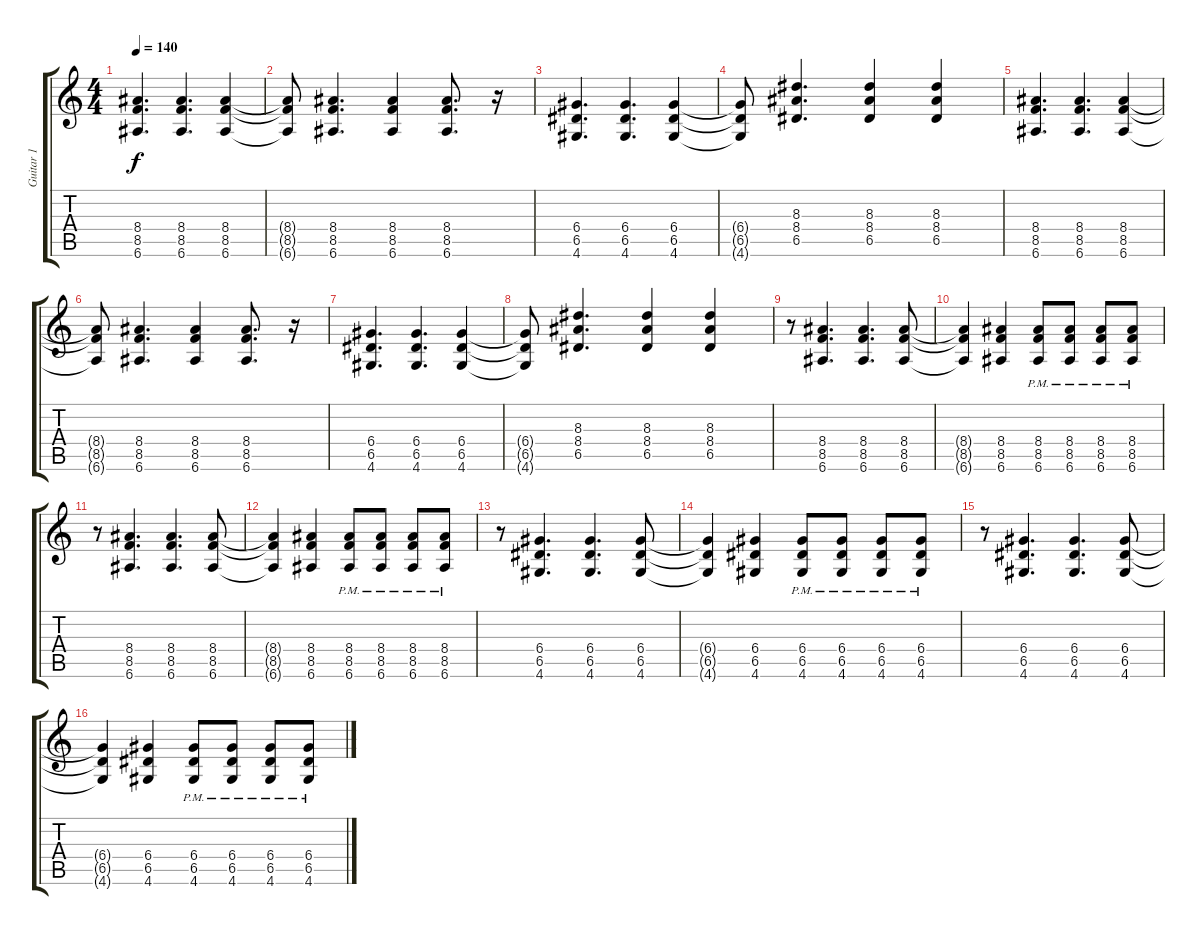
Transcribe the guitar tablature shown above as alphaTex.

\track ("Guitar 1" "Guitar 1") {instrument overdrivenguitar}
\staff {score tabs}
\tuning (E4 B3 G3 D3 A2 E2) {hide}
\ts (4 4)
\tempo 140
\clef g2
\ks c
(8.4 8.5 6.6).4{d dy f} (8.4 8.5 6.6).4{d} (8.4 8.5 6.6).4 |
(8.4{t} 8.5{t} 6.6{t}).8 (8.4 8.5 6.6).4{d} (8.4 8.5 6.6).4 (8.4 8.5 6.6).8{d} r.16 |
(6.4 6.5 4.6).4{d} (6.4 6.5 4.6).4{d} (6.4 6.5 4.6).4 |
(6.4{t} 6.5{t} 4.6{t}).8 (8.3 8.4 6.5).4{d} (8.3 8.4 6.5).4 (8.3 8.4 6.5).4 |
(8.4 8.5 6.6).4{d} (8.4 8.5 6.6).4{d} (8.4 8.5 6.6).4 |
(8.4{t} 8.5{t} 6.6{t}).8 (8.4 8.5 6.6).4{d} (8.4 8.5 6.6).4 (8.4 8.5 6.6).8{d} r.16 |
(6.4 6.5 4.6).4{d} (6.4 6.5 4.6).4{d} (6.4 6.5 4.6).4 |
(6.4{t} 6.5{t} 4.6{t}).8 (8.3 8.4 6.5).4{d} (8.3 8.4 6.5).4 (8.3 8.4 6.5).4 |
r.8 (8.4 8.5 6.6).4{d} (8.4 8.5 6.6).4{d} (8.4 8.5 6.6).8 |
(8.4{t} 8.5{t} 6.6{t}).4 (8.4 8.5 6.6).4 (8.4{pm} 8.5{pm} 6.6{pm}).8 (8.4{pm} 8.5{pm} 6.6{pm}).8 (8.4{pm} 8.5{pm} 6.6{pm}).8 (8.4{pm} 8.5{pm} 6.6{pm}).8 |
r.8 (8.4 8.5 6.6).4{d} (8.4 8.5 6.6).4{d} (8.4 8.5 6.6).8 |
(8.4{t} 8.5{t} 6.6{t}).4 (8.4 8.5 6.6).4 (8.4{pm} 8.5{pm} 6.6{pm}).8 (8.4{pm} 8.5{pm} 6.6{pm}).8 (8.4{pm} 8.5{pm} 6.6{pm}).8 (8.4{pm} 8.5{pm} 6.6{pm}).8 |
r.8 (6.4 6.5 4.6).4{d} (6.4 6.5 4.6).4{d} (6.4 6.5 4.6).8 |
(6.4{t} 6.5{t} 4.6{t}).4 (6.4 6.5 4.6).4 (6.4{pm} 6.5{pm} 4.6{pm}).8 (6.4{pm} 6.5{pm} 4.6{pm}).8 (6.4{pm} 6.5{pm} 4.6{pm}).8 (6.4{pm} 6.5{pm} 4.6{pm}).8 |
r.8 (6.4 6.5 4.6).4{d} (6.4 6.5 4.6).4{d} (6.4 6.5 4.6).8 |
(6.4{t} 6.5{t} 4.6{t}).4 (6.4 6.5 4.6).4 (6.4{pm} 6.5{pm} 4.6{pm}).8 (6.4{pm} 6.5{pm} 4.6{pm}).8 (6.4{pm} 6.5{pm} 4.6{pm}).8 (6.4{pm} 6.5{pm} 4.6{pm}).8
